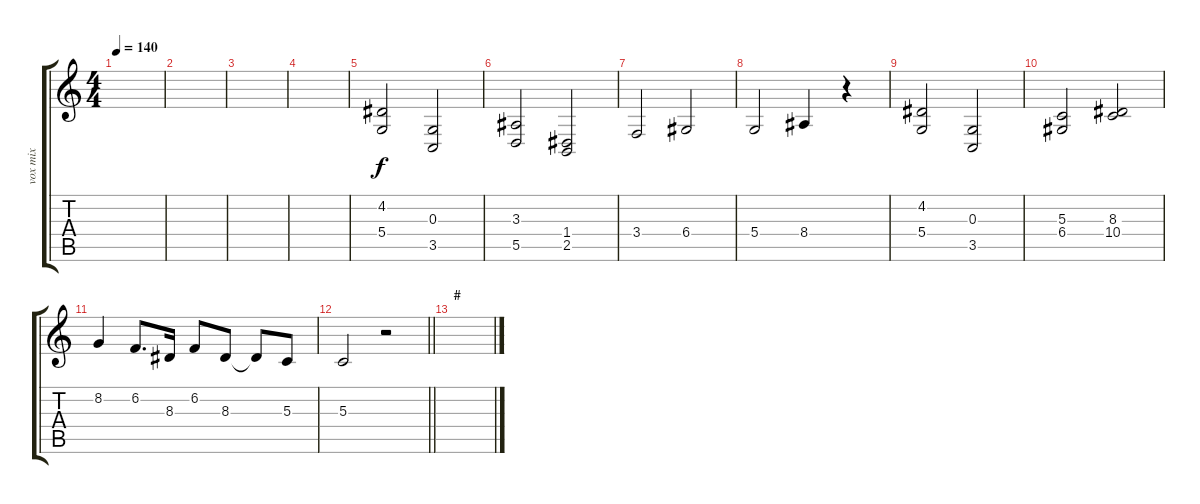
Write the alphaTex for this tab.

\track ("vox mix" "vox mix") {instrument lead2sawtooth}
\staff {score tabs}
\tuning (E4 B3 G3 D3 A2 E2) {hide}
\ts (4 4)
\tempo 140
\clef g2
\ks c
|
|
|
|
(4.2 5.4).2 (0.3 3.5).2 |
(3.3 5.5).2 (1.4 2.5).2 |
3.4.2 6.4.2 |
5.4.2 8.4.4 r.4 |
(4.2 5.4).2 (0.3 3.5).2 |
(5.3 6.4).2 (8.3 10.4).2 |
8.2.4 6.2.8{d} 8.3.16 6.2.8 8.3.8 8.3{t}.8 5.3.8 |
\barLineRight lightlight
5.3.2 r.2 |
\section ("" "#")
